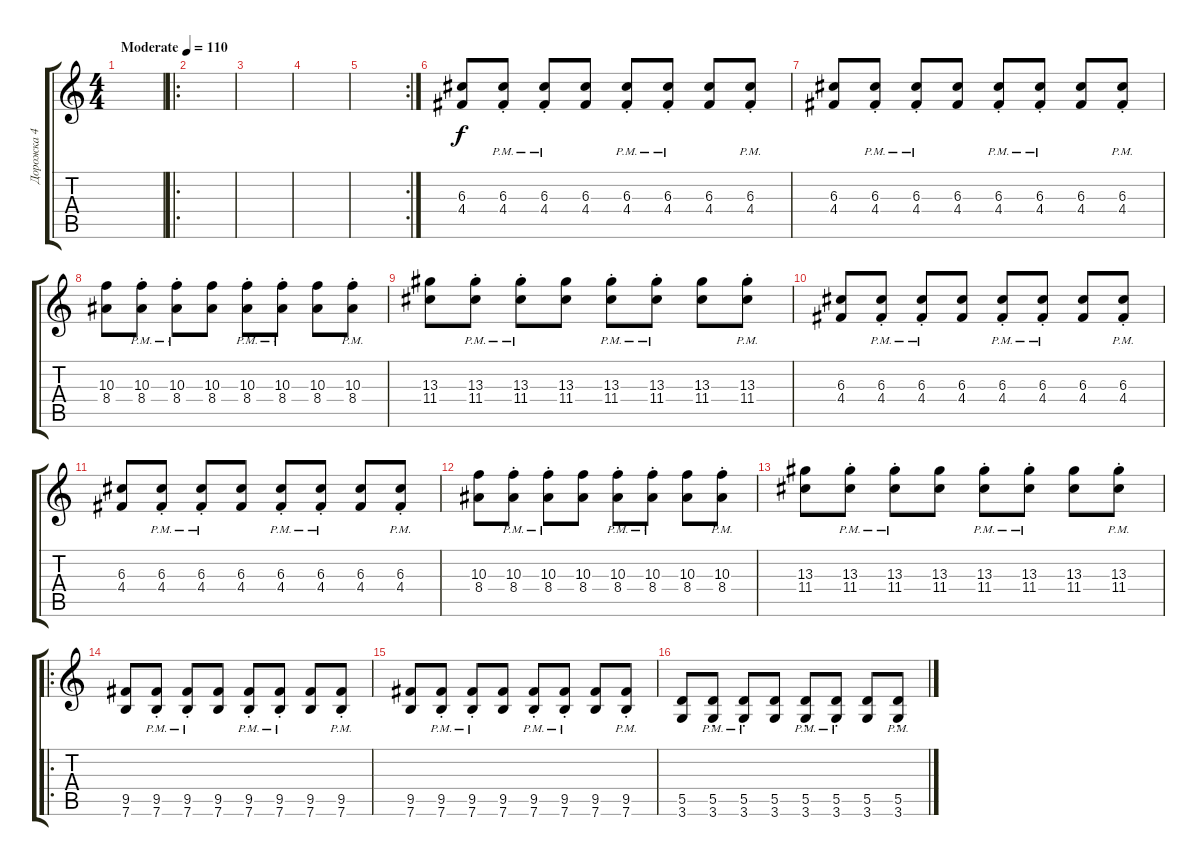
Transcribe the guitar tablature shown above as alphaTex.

\track ("Дорожка 4" "Дорожка 4") {instrument overdrivenguitar}
\staff {score tabs}
\tuning (E4 B3 G3 D3 A2 E2) {hide}
\ts (4 4)
\tempo (110 "Moderate")
\clef g2
\ks c
|
\ro
|
|
|
\rc 2
|
(6.3 4.4).8 (6.3{pm st} 4.4{pm st}).8 (6.3{pm st} 4.4{pm st}).8 (6.3 4.4).8 (6.3{pm st} 4.4{pm st}).8 (6.3{pm st} 4.4{pm st}).8 (6.3 4.4).8 (6.3{pm st} 4.4{pm st}).8 |
(6.3 4.4).8 (6.3{pm st} 4.4{pm st}).8 (6.3{pm st} 4.4{pm st}).8 (6.3 4.4).8 (6.3{pm st} 4.4{pm st}).8 (6.3{pm st} 4.4{pm st}).8 (6.3 4.4).8 (6.3{pm st} 4.4{pm st}).8 |
(10.3 8.4).8 (10.3{pm st} 8.4{pm st}).8 (10.3{pm st} 8.4{pm st}).8 (10.3 8.4).8 (10.3{pm st} 8.4{pm st}).8 (10.3{pm st} 8.4{pm st}).8 (10.3 8.4).8 (10.3{pm st} 8.4{pm st}).8 |
(13.3 11.4).8 (13.3{pm st} 11.4{pm st}).8 (13.3{pm st} 11.4{pm st}).8 (13.3 11.4).8 (13.3{pm st} 11.4{pm st}).8 (13.3{pm st} 11.4{pm st}).8 (13.3 11.4).8 (13.3{pm st} 11.4{pm st}).8 |
(6.3 4.4).8 (6.3{pm st} 4.4{pm st}).8 (6.3{pm st} 4.4{pm st}).8 (6.3 4.4).8 (6.3{pm st} 4.4{pm st}).8 (6.3{pm st} 4.4{pm st}).8 (6.3 4.4).8 (6.3{pm st} 4.4{pm st}).8 |
(6.3 4.4).8 (6.3{pm st} 4.4{pm st}).8 (6.3{pm st} 4.4{pm st}).8 (6.3 4.4).8 (6.3{pm st} 4.4{pm st}).8 (6.3{pm st} 4.4{pm st}).8 (6.3 4.4).8 (6.3{pm st} 4.4{pm st}).8 |
(10.3 8.4).8 (10.3{pm st} 8.4{pm st}).8 (10.3{pm st} 8.4{pm st}).8 (10.3 8.4).8 (10.3{pm st} 8.4{pm st}).8 (10.3{pm st} 8.4{pm st}).8 (10.3 8.4).8 (10.3{pm st} 8.4{pm st}).8 |
(13.3 11.4).8 (13.3{pm st} 11.4{pm st}).8 (13.3{pm st} 11.4{pm st}).8 (13.3 11.4).8 (13.3{pm st} 11.4{pm st}).8 (13.3{pm st} 11.4{pm st}).8 (13.3 11.4).8 (13.3{pm st} 11.4{pm st}).8 |
\ro
(9.5 7.6).8 (9.5{pm st} 7.6{pm st}).8 (9.5{pm st} 7.6{pm st}).8 (9.5 7.6).8 (9.5{pm st} 7.6{pm st}).8 (9.5{pm st} 7.6{pm st}).8 (9.5 7.6).8 (9.5{pm st} 7.6{pm st}).8 |
(9.5 7.6).8 (9.5{pm st} 7.6{pm st}).8 (9.5{pm st} 7.6{pm st}).8 (9.5 7.6).8 (9.5{pm st} 7.6{pm st}).8 (9.5{pm st} 7.6{pm st}).8 (9.5 7.6).8 (9.5{pm st} 7.6{pm st}).8 |
(5.5 3.6).8 (5.5{pm st} 3.6{pm st}).8 (5.5{pm st} 3.6{pm st}).8 (5.5 3.6).8 (5.5{pm st} 3.6{pm st}).8 (5.5{pm st} 3.6{pm st}).8 (5.5 3.6).8 (5.5{pm st} 3.6{pm st}).8
